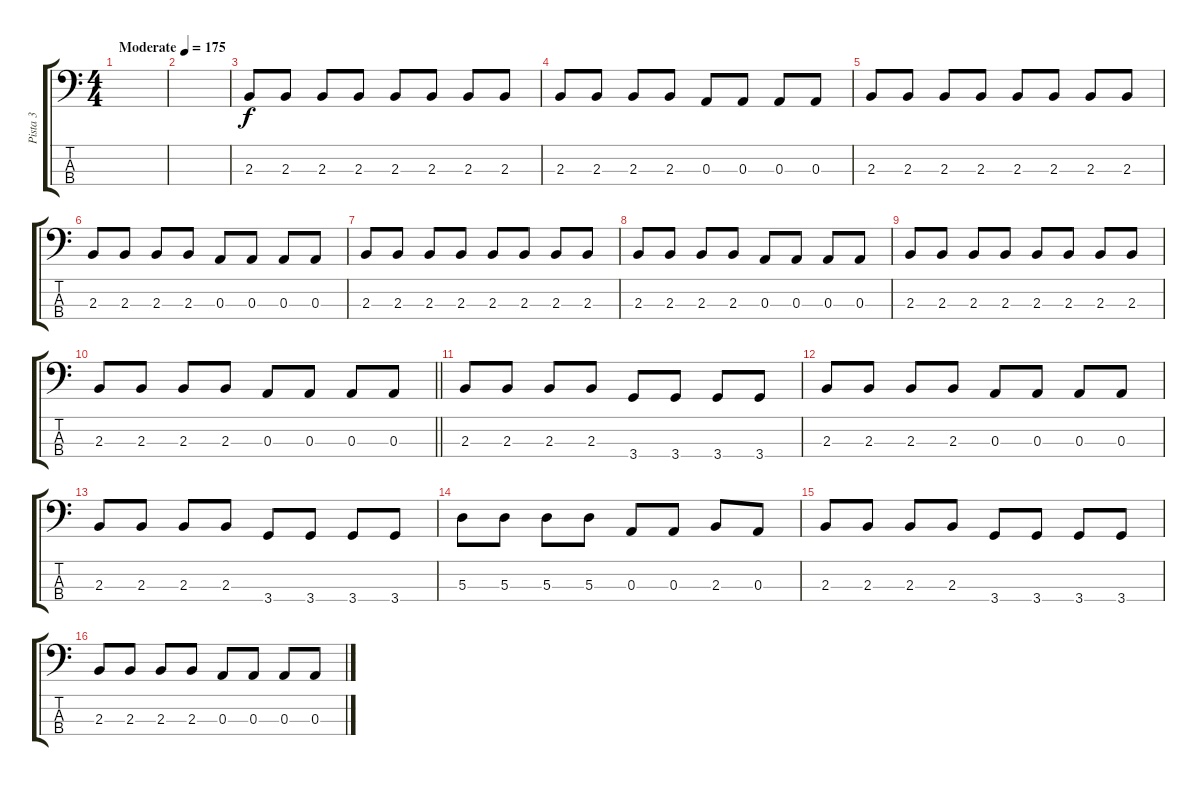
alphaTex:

\track ("Pista 3" "Pista 3") {instrument electricbassfinger}
\staff {score tabs}
\tuning (G2 D2 A1 E1) {hide}
\ts (4 4)
\tempo (175 "Moderate")
\clef f4
\ks c
|
|
2.3.8 2.3.8 2.3.8 2.3.8 2.3.8 2.3.8 2.3.8 2.3.8 |
2.3.8 2.3.8 2.3.8 2.3.8 0.3.8 0.3.8 0.3.8 0.3.8 |
2.3.8 2.3.8 2.3.8 2.3.8 2.3.8 2.3.8 2.3.8 2.3.8 |
2.3.8 2.3.8 2.3.8 2.3.8 0.3.8 0.3.8 0.3.8 0.3.8 |
2.3.8 2.3.8 2.3.8 2.3.8 2.3.8 2.3.8 2.3.8 2.3.8 |
2.3.8 2.3.8 2.3.8 2.3.8 0.3.8 0.3.8 0.3.8 0.3.8 |
2.3.8 2.3.8 2.3.8 2.3.8 2.3.8 2.3.8 2.3.8 2.3.8 |
\barLineRight lightlight
2.3.8 2.3.8 2.3.8 2.3.8 0.3.8 0.3.8 0.3.8 0.3.8 |
2.3.8 2.3.8 2.3.8 2.3.8 3.4.8 3.4.8 3.4.8 3.4.8 |
2.3.8 2.3.8 2.3.8 2.3.8 0.3.8 0.3.8 0.3.8 0.3.8 |
2.3.8 2.3.8 2.3.8 2.3.8 3.4.8 3.4.8 3.4.8 3.4.8 |
5.3.8 5.3.8 5.3.8 5.3.8 0.3.8 0.3.8 2.3.8 0.3.8 |
2.3.8 2.3.8 2.3.8 2.3.8 3.4.8 3.4.8 3.4.8 3.4.8 |
2.3.8 2.3.8 2.3.8 2.3.8 0.3.8 0.3.8 0.3.8 0.3.8
